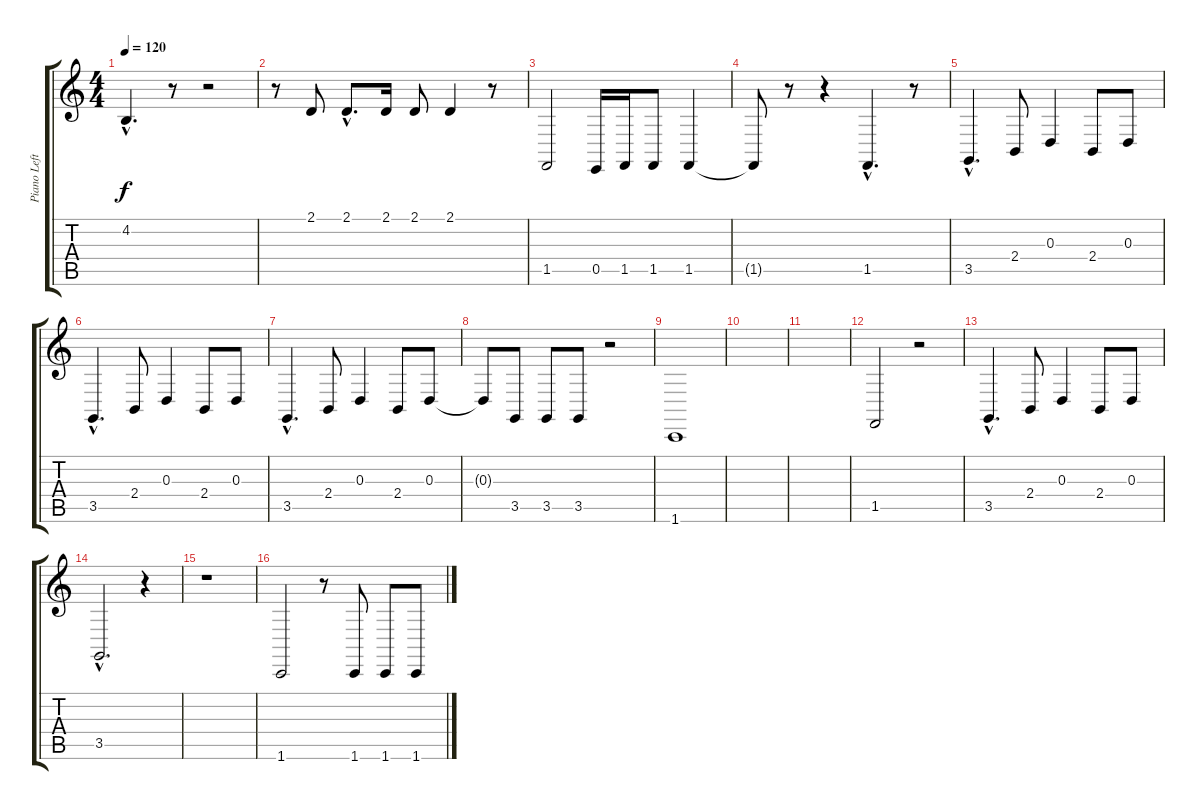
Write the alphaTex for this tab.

\track ("Piano Left hand" "Piano Left") {instrument honkytonkpiano}
\staff {score tabs}
\tuning (C4 G3 D3 A2 E2 B1) {hide}
\ts (4 4)
\tempo 120
\clef g2
\ks c
4.2{hac}.4{d dy f} r.8 r.2 |
r.8 2.1.8 2.1{hac}.8{d} 2.1.16 2.1.8 2.1.4 r.8 |
1.5.2 0.5.16 1.5.16 1.5.8 1.5.4 |
1.5{t}.8 r.8 r.4 1.5{hac}.4{d} r.8 |
3.5{hac}.4{d} 2.4.8 0.3.4 2.4.8 0.3.8 |
3.5{hac}.4{d} 2.4.8 0.3.4 2.4.8 0.3.8 |
3.5{hac}.4{d} 2.4.8 0.3.4 2.4.8 0.3.8 |
0.3{t}.8 3.5.8 3.5.8 3.5.8 r.2 |
1.6.1 |
|
|
1.5.2 r.2 |
3.5{hac}.4{d} 2.4.8 0.3.4 2.4.8 0.3.8 |
3.5{hac}.2{d} r.4 |
r.1 |
1.6.2 r.8 1.6.8 1.6.8 1.6.8
